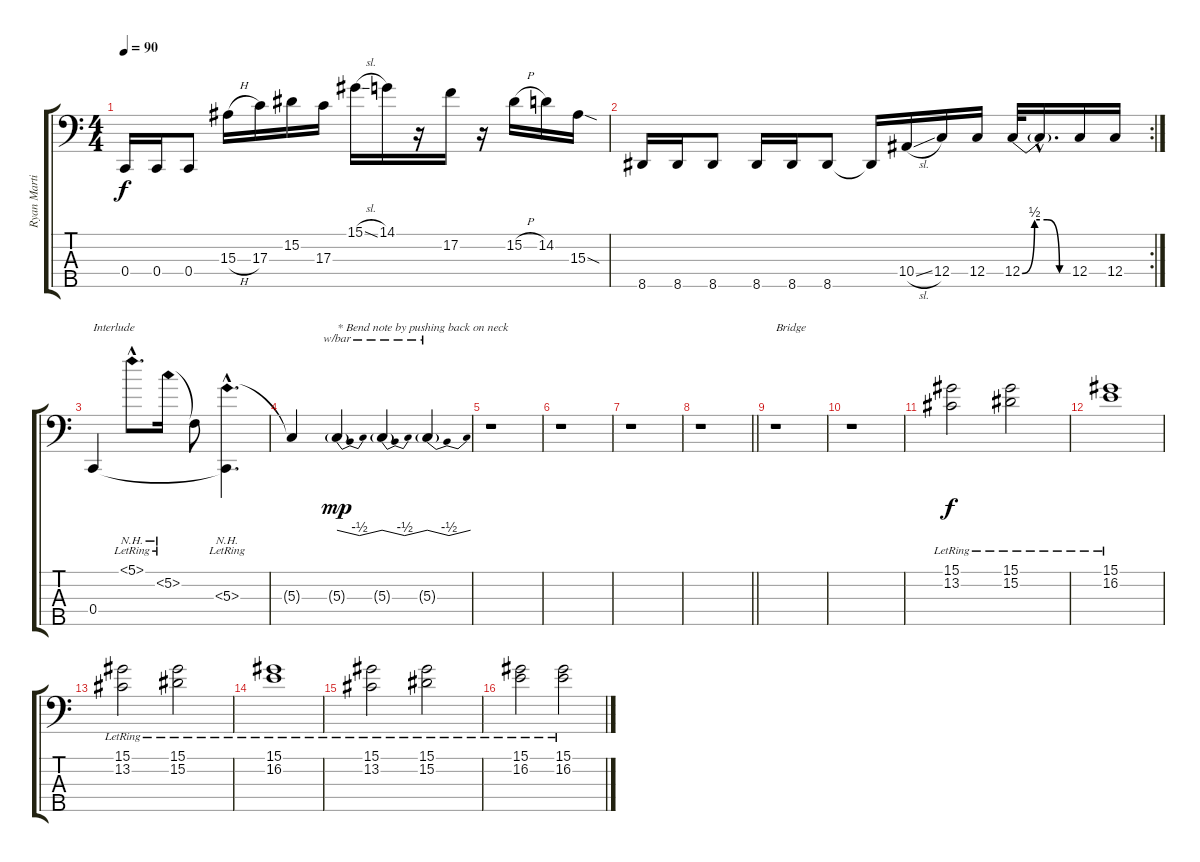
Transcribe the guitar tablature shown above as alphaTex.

\track ("Ryan Martinie" "Ryan Marti") {instrument electricbassfinger}
\staff {score tabs}
\tuning (F2 C2 G1 C1 G0) {hide}
\ts (4 4)
\tempo 90
\clef f4
\ks c
0.4.16{dy f} 0.4.16 0.4.8 15.3{h}.16 17.3.16 15.2.16 17.3.16 15.1{sl}.16 14.1.16 r.16 17.2.16 r.16 15.2{h}.16 14.2.16 15.3{sod}.16 |
\rc 2
8.5.16 8.5.16 8.5.8 8.5.16 8.5.16 8.5.8 8.5{t}.16 10.4{sl}.16 12.4.16 12.4.16 12.4{be (custom 0 0 15 2 30 2 45 0 60 0)}.32 12.4{hac t}.16{d} 12.4.16 12.4.16 |
0.4.4{txt "Interlude"} 5.1{nh hac lr}.8{d} 5.2{nh lr}.16 5.2{t}.8 (5.3{nh hac lr} 0.4{hac t}).4{d} |
5.3{t}.4 5.3{g}.4{tbe (dip default 0 0 30 -2 60 0) txt "* Bend note by pushing back on neck" dy mp} 5.3{g}.4{tbe (dip default 0 0 30 -2 60 0)} 5.3{g}.4{tbe (dip default 0 0 30 -2 60 0)} |
r.1 |
r.1 |
r.1 |
\barLineRight lightlight
r.1 |
r.1{txt "Bridge"} |
r.1 |
(15.1{lr} 13.2{lr}).2{dy f} (15.1{lr} 15.2{lr}).2 |
(15.1{lr} 16.2{lr}).1 |
(15.1{lr} 13.2{lr}).2 (15.1{lr} 15.2{lr}).2 |
(15.1{lr} 16.2{lr}).1 |
(15.1{lr} 13.2{lr}).2 (15.1{lr} 15.2{lr}).2 |
(15.1{lr} 16.2{lr}).2 (15.1{lr} 16.2{lr}).2
